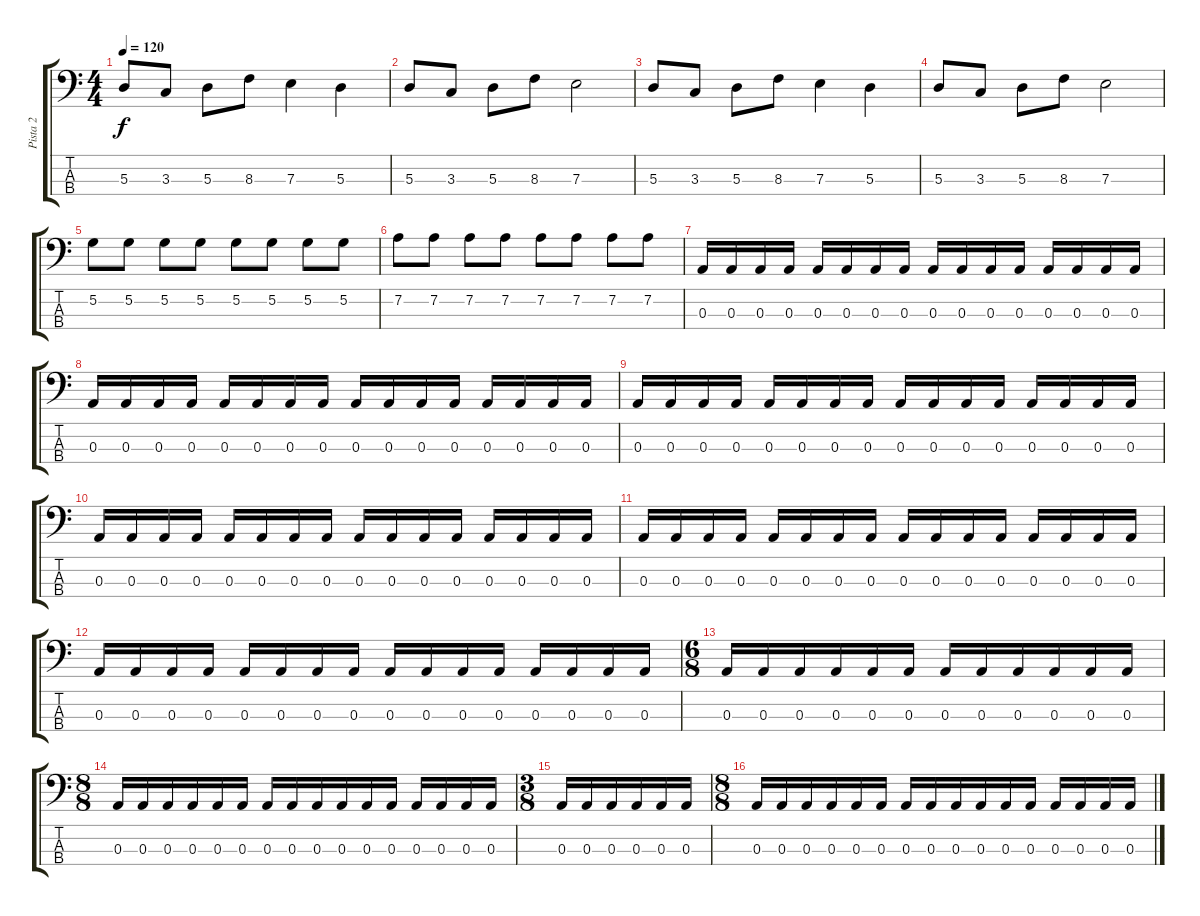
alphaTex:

\track ("Pista 2" "Pista 2") {instrument electricbassfinger}
\staff {score tabs}
\tuning (G2 D2 A1 E1) {hide}
\ts (4 4)
\tempo 120
\clef f4
\ks c
5.3.8{dy f} 3.3.8 5.3.8 8.3.8 7.3.4 5.3.4 |
5.3.8 3.3.8 5.3.8 8.3.8 7.3.2 |
5.3.8 3.3.8 5.3.8 8.3.8 7.3.4 5.3.4 |
5.3.8 3.3.8 5.3.8 8.3.8 7.3.2 |
5.2.8 5.2.8 5.2.8 5.2.8 5.2.8 5.2.8 5.2.8 5.2.8 |
7.2.8 7.2.8 7.2.8 7.2.8 7.2.8 7.2.8 7.2.8 7.2.8 |
0.3.16 0.3.16 0.3.16 0.3.16 0.3.16 0.3.16 0.3.16 0.3.16 0.3.16 0.3.16 0.3.16 0.3.16 0.3.16 0.3.16 0.3.16 0.3.16 |
0.3.16 0.3.16 0.3.16 0.3.16 0.3.16 0.3.16 0.3.16 0.3.16 0.3.16 0.3.16 0.3.16 0.3.16 0.3.16 0.3.16 0.3.16 0.3.16 |
0.3.16 0.3.16 0.3.16 0.3.16 0.3.16 0.3.16 0.3.16 0.3.16 0.3.16 0.3.16 0.3.16 0.3.16 0.3.16 0.3.16 0.3.16 0.3.16 |
0.3.16 0.3.16 0.3.16 0.3.16 0.3.16 0.3.16 0.3.16 0.3.16 0.3.16 0.3.16 0.3.16 0.3.16 0.3.16 0.3.16 0.3.16 0.3.16 |
0.3.16 0.3.16 0.3.16 0.3.16 0.3.16 0.3.16 0.3.16 0.3.16 0.3.16 0.3.16 0.3.16 0.3.16 0.3.16 0.3.16 0.3.16 0.3.16 |
0.3.16 0.3.16 0.3.16 0.3.16 0.3.16 0.3.16 0.3.16 0.3.16 0.3.16 0.3.16 0.3.16 0.3.16 0.3.16 0.3.16 0.3.16 0.3.16 |
\ts (6 8)
0.3.16 0.3.16 0.3.16 0.3.16 0.3.16 0.3.16 0.3.16 0.3.16 0.3.16 0.3.16 0.3.16 0.3.16 |
\ts (8 8)
0.3.16 0.3.16 0.3.16 0.3.16 0.3.16 0.3.16 0.3.16 0.3.16 0.3.16 0.3.16 0.3.16 0.3.16 0.3.16 0.3.16 0.3.16 0.3.16 |
\ts (3 8)
0.3.16 0.3.16 0.3.16 0.3.16 0.3.16 0.3.16 |
\ts (8 8)
0.3.16 0.3.16 0.3.16 0.3.16 0.3.16 0.3.16 0.3.16 0.3.16 0.3.16 0.3.16 0.3.16 0.3.16 0.3.16 0.3.16 0.3.16 0.3.16
